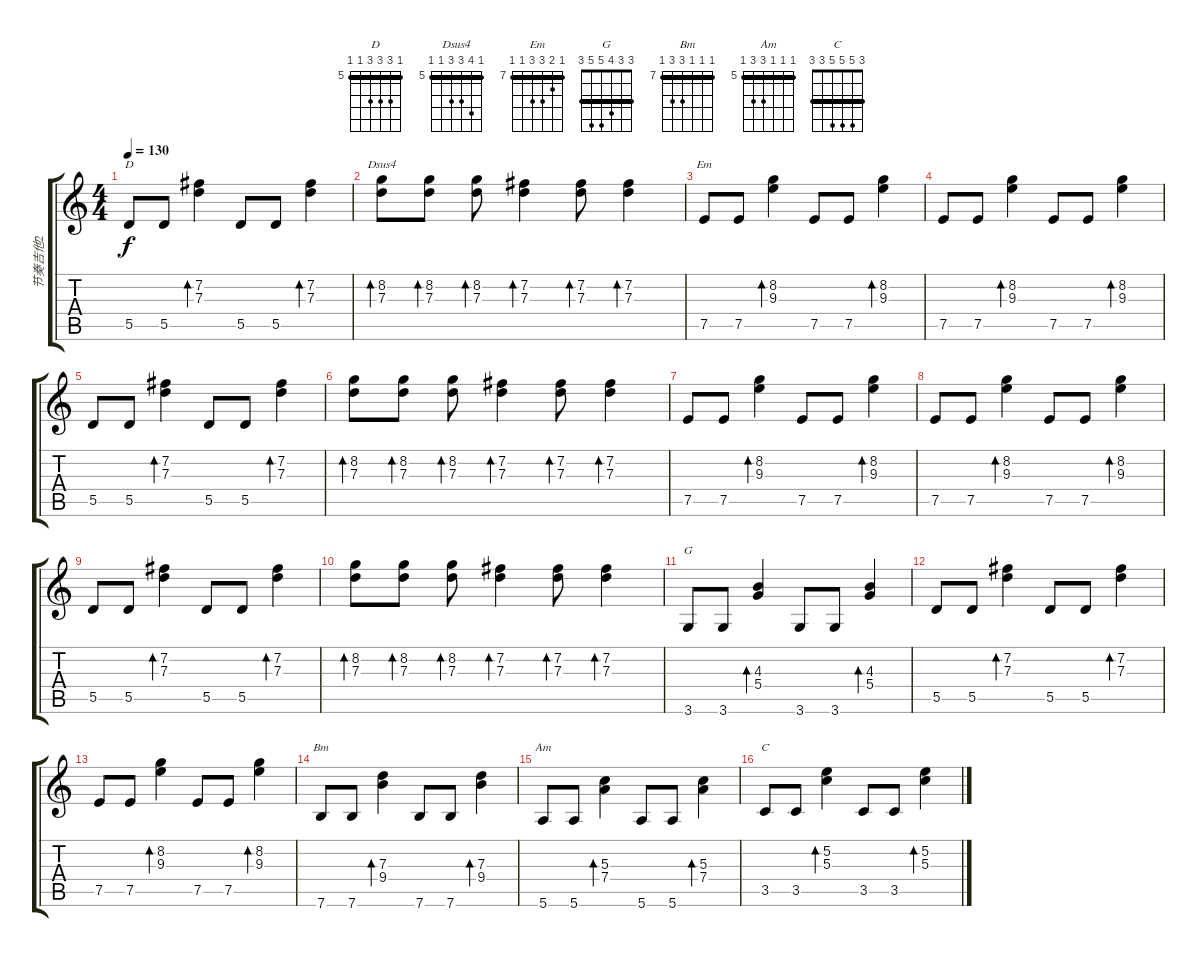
\track ("节奏吉他2" "节奏吉他2") {instrument overdrivenguitar}
\staff {score tabs}
\tuning (E4 B3 G3 D3 A2 E2) {hide}
\chord ("D" 5 7 7 7 5 5) {firstfret 5 barre 5}
\chord ("Dsus4" 5 8 7 7 5 5) {firstfret 5 barre 5}
\chord ("Em" 7 8 9 9 7 7) {firstfret 7 barre 7}
\chord ("G" 3 3 4 5 5 3) {barre 3}
\chord ("Bm" 7 7 7 9 9 7) {firstfret 7 barre 7}
\chord ("Am" 5 5 5 7 7 5) {firstfret 5 barre 5}
\chord ("C" 3 5 5 5 3 3) {barre 3}
\ts (4 4)
\tempo 130
\clef g2
\ks c
5.5.8{ch "D" dy f} 5.5.8 (7.2 7.3).4{bd 120} 5.5.8 5.5.8 (7.2 7.3).4{bd 120} |
(8.2 7.3).8{bd 120 ch "Dsus4"} (8.2 7.3).8{bd 120} (8.2 7.3).8{bd 120} (7.2 7.3).4{bd 120} (7.2 7.3).8{bd 120} (7.2 7.3).4{bd 120} |
7.5.8{ch "Em"} 7.5.8 (8.2 9.3).4{bd 120} 7.5.8 7.5.8 (8.2 9.3).4{bd 120} |
7.5.8 7.5.8 (8.2 9.3).4{bd 120} 7.5.8 7.5.8 (8.2 9.3).4{bd 120} |
5.5.8 5.5.8 (7.2 7.3).4{bd 120} 5.5.8 5.5.8 (7.2 7.3).4{bd 120} |
(8.2 7.3).8{bd 120} (8.2 7.3).8{bd 120} (8.2 7.3).8{bd 120} (7.2 7.3).4{bd 120} (7.2 7.3).8{bd 120} (7.2 7.3).4{bd 120} |
7.5.8 7.5.8 (8.2 9.3).4{bd 120} 7.5.8 7.5.8 (8.2 9.3).4{bd 120} |
7.5.8 7.5.8 (8.2 9.3).4{bd 120} 7.5.8 7.5.8 (8.2 9.3).4{bd 120} |
5.5.8 5.5.8 (7.2 7.3).4{bd 120} 5.5.8 5.5.8 (7.2 7.3).4{bd 120} |
(8.2 7.3).8{bd 120} (8.2 7.3).8{bd 120} (8.2 7.3).8{bd 120} (7.2 7.3).4{bd 120} (7.2 7.3).8{bd 120} (7.2 7.3).4{bd 120} |
3.6.8{ch "G"} 3.6.8 (4.3 5.4).4{bd 120} 3.6.8 3.6.8 (4.3 5.4).4{bd 120} |
5.5.8 5.5.8 (7.2 7.3).4{bd 120} 5.5.8 5.5.8 (7.2 7.3).4{bd 120} |
7.5.8 7.5.8 (8.2 9.3).4{bd 120} 7.5.8 7.5.8 (8.2 9.3).4{bd 120} |
7.6.8{ch "Bm"} 7.6.8 (7.3 9.4).4{bd 120} 7.6.8 7.6.8 (7.3 9.4).4{bd 120} |
5.6.8{ch "Am"} 5.6.8 (5.3 7.4).4{bd 120} 5.6.8 5.6.8 (5.3 7.4).4{bd 120} |
3.5.8{ch "C"} 3.5.8 (5.2 5.3).4{bd 120} 3.5.8 3.5.8 (5.2 5.3).4{bd 120}
